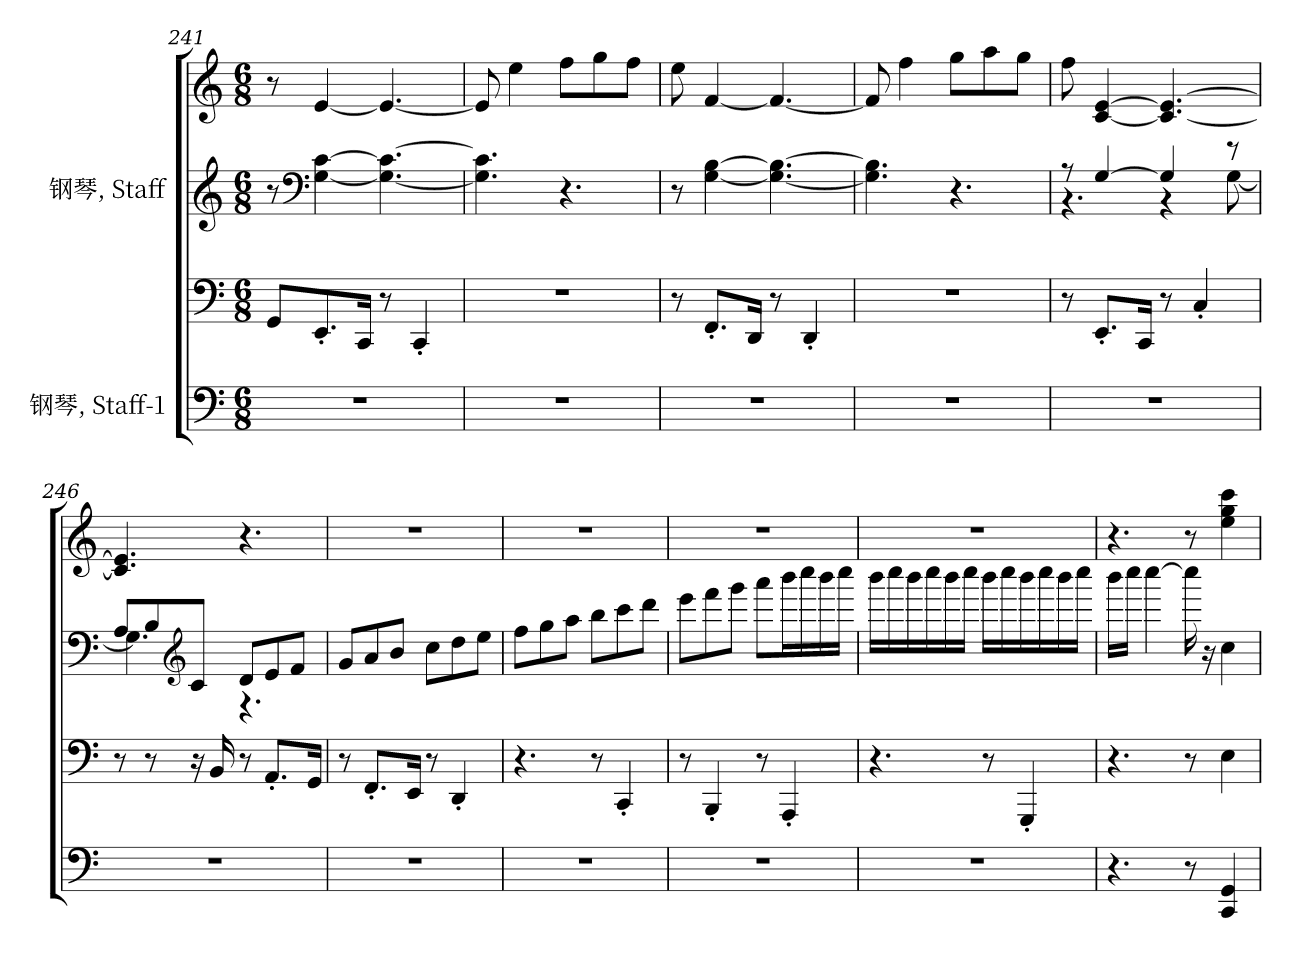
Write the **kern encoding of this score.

**kern	**kern	**kern	**kern
*part2	*part2	*part1	*part1
*staff4	*staff3	*staff2	*staff1
*I"钢琴, Staff-1	*	*I"钢琴, Staff	*
*clefF4	*clefF4	*clefG2	*clefG2
*k[]	*k[]	*k[]	*k[]
*M6/8	*M6/8	*M6/8	*M6/8
=241	=241	=241	=241
2.r	8GG/L	8r	8r
*	*	*clefF4	*
.	8.EE'/	[4G\ [4c\	[4e/
.	16CC/Jk	.	.
.	8r	4.G\_ 4.c\_	4.e/_
.	4CC'/	.	.
!!LO:PB:g=z
=242	=242	=242	=242
2.r	2.r	4.G\] 4.c\]	8e/]
.	.	.	4ee\
.	.	4.r	8ff\L
.	.	.	8gg\
.	.	.	8ff\J
=243	=243	=243	=243
2.r	8r	8r	8ee\
.	8.FF'/L	[4G\ [4B\	[4f/
.	16DD/Jk	.	.
.	8r	4.G\_ 4.B\_	4.f/_
.	4DD'/	.	.
=244	=244	=244	=244
2.r	2.r	4.G\] 4.B\]	8f/]
.	.	.	4ff\
.	.	4.r	8gg\L
.	.	.	8aa\
.	.	.	8gg\J
=245	=245	=245	=245
*	*	*^	*
2.r	8r	8r	4.r	8ff\
.	8.EE'/L	[4G/	.	[4c/ [4e/
.	16CC/Jk	.	.	.
.	8r	4G/]	4r	4.c/_ 4.e/_
.	4C'/	.	.	.
.	.	8r	[8G\	.
=246	=246	=246	=246	=246
2.r	8r	8A/L	4.G\]	4.c/] 4.e/]
.	8r	8B/	.	.
*	*	*clefG2	*	*
.	16r	8c/J	.	.
.	16BB/	.	.	.
.	8r	8d/L	4.r	4.r
.	8.AA'/L	8e/	.	.
.	.	8f/J	.	.
.	16GG/Jk	.	.	.
*	*	*v	*v	*
!!LO:LB:g=z
=247	=247	=247	=247
2.r	8r	8g/L	2.r
.	8.FF'/L	8a/	.
.	.	8b/J	.
.	16EE/Jk	.	.
.	8r	8cc\L	.
.	4DD'/	8dd\	.
.	.	8ee\J	.
=248	=248	=248	=248
2.r	4.r	8ff\L	2.r
.	.	8gg\	.
.	.	8aa\J	.
.	8r	8bb\L	.
.	4CC'/	8ccc\	.
.	.	8ddd\J	.
=249	=249	=249	=249
2.r	8r	8eee\L	2.r
.	4BBB'/	8fff\	.
.	.	8ggg\J	.
.	8r	8aaa\L	.
.	4AAA'/	16bbb\L	.
.	.	16cccc\	.
.	.	16bbb\	.
.	.	16cccc\JJ	.
=250	=250	=250	=250
2.r	4.r	16bbb\LL	2.r
.	.	16cccc\	.
.	.	16bbb\	.
.	.	16cccc\	.
.	.	16bbb\	.
.	.	16cccc\JJ	.
.	8r	16bbb\LL	.
.	.	16cccc\	.
.	4GGG'/	16bbb\	.
.	.	16cccc\	.
.	.	16bbb\	.
.	.	16cccc\JJ	.
!!LO:LB:g=z
=251	=251	=251	=251
4.r	4.r	16bbb\LL	4.r
.	.	16cccc\JJ	.
.	.	[4cccc\	.
8r	8r	16cccc\]	8r
.	.	16r	.
4CC/ 4GG/	4E\	4cc\	4ee\ 4gg\ 4ccc\
=	=	=	=
*-	*-	*-	*-
